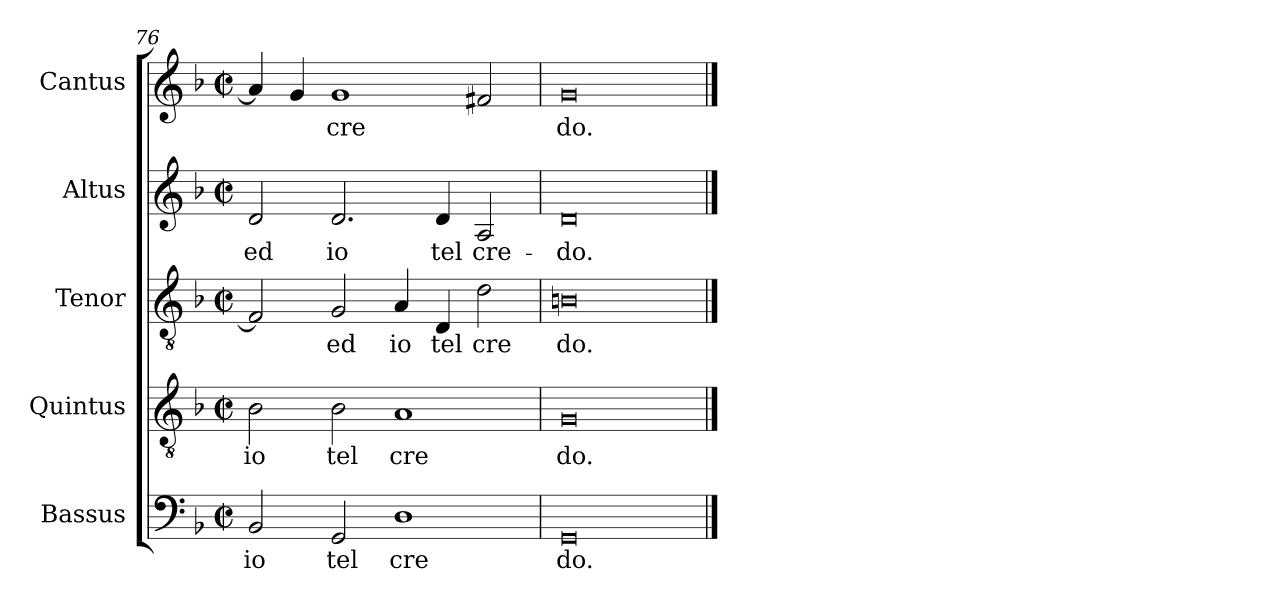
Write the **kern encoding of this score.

**kern	**text	**kern	**text	**kern	**text	**kern	**text	**kern	**text
*part5	*part5	*part4	*part4	*part3	*part3	*part2	*part2	*part1	*part1
*staff5	*staff5	*staff4	*staff4	*staff3	*staff3	*staff2	*staff2	*staff1	*staff1
*I"Bassus	*	*I"Quintus	*	*I"Tenor	*	*I"Altus	*	*I"Cantus	*
*clefF4	*	*clefGv2	*	*clefGv2	*	*clefG2	*	*clefG2	*
*k[b-]	*	*k[b-]	*	*k[b-]	*	*k[b-]	*	*k[b-]	*
*F:	*	*F:	*	*F:	*	*F:	*	*F:	*
*M2/2	*	*M2/2	*	*M2/2	*	*M2/2	*	*M2/2	*
*met(c|)	*	*met(c|)	*	*met(c|)	*	*met(c|)	*	*met(c|)	*
=76	=76	=76	=76	=76	=76	=76	=76	=76	=76
!	!LO:LY:b:cj	!	!LO:LY:b:cj	!	!LO:LY:b:cj	!	!LO:LY:b:cj	!	!LO:LY:b:cj
2BB-/	io	2B-\	io	2F/]	.	2d/	ed	4a/]	.
!	!	!	!	!	!	!	!	!	!LO:LY:b:cj
.	.	.	.	.	.	.	.	4g/	.
!	!LO:LY:b:cj	!	!LO:LY:b:cj	!	!LO:LY:b:cj	!	!LO:LY:b:cj	!	!LO:LY:b:cj
2GG/	tel	2B-\	tel	2G/	ed	2.d/	io	1g	cre
!	!LO:LY:b:cj	!	!LO:LY:b:cj	!	!LO:LY:b:cj	!	!	!	!
1D	cre	1A	cre	4A/	io	.	.	.	.
!	!	!	!	!	!LO:LY:b:cj	!	!LO:LY:b:cj	!	!
.	.	.	.	4D/	tel	4d/	tel	.	.
!	!	!	!	!	!LO:LY:b:cj	!	!LO:LY:b:cj	!	!LO:LY:b:cj
.	.	.	.	2d\	cre	2A/	cre-	2f#/	.
=77	=77	=77	=77	=77	=77	=77	=77	=77	=77
!	!LO:LY:b:cj	!	!LO:LY:b:cj	!	!LO:LY:b:cj	!	!LO:LY:b:cj	!	!LO:LY:b:cj
0GG	do.	0G	do.	0Bn	do.	0d	-do.	0g	do.
==	==	==	==	==	==	==	==	==	==
*-	*-	*-	*-	*-	*-	*-	*-	*-	*-
